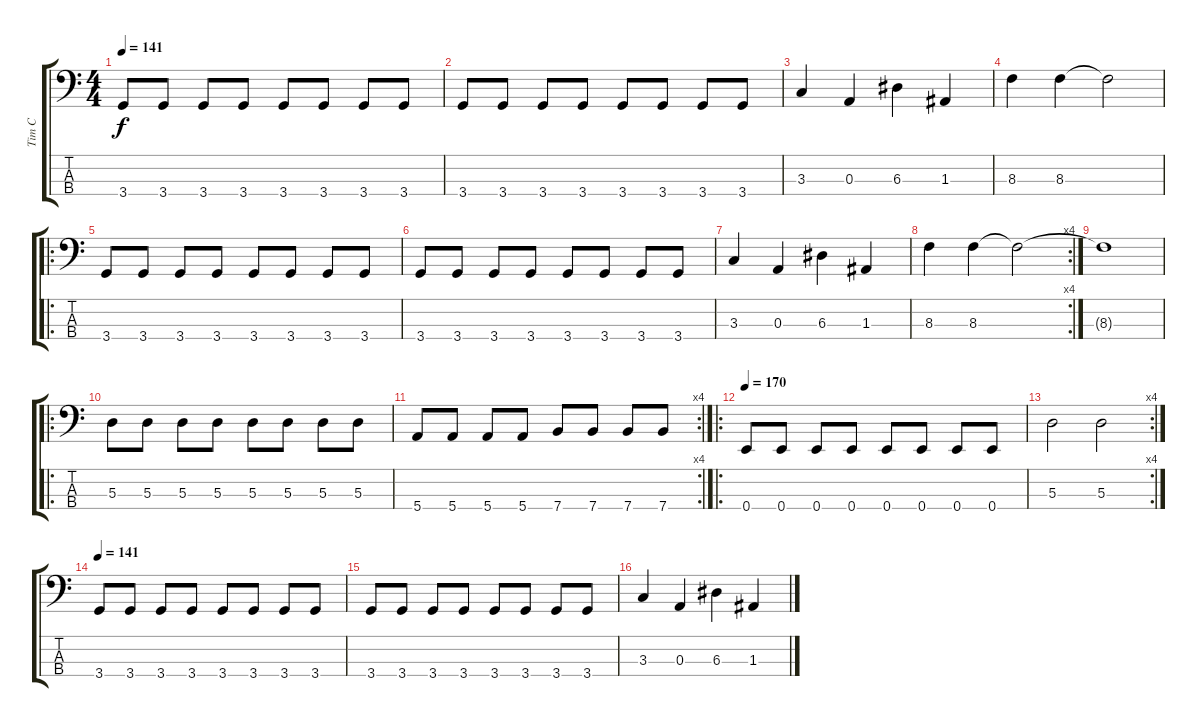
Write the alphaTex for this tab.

\track ("Tim C" "Tim C") {instrument electricbassfinger}
\staff {score tabs}
\tuning (G2 D2 A1 E1) {hide}
\ts (4 4)
\tempo 141
\clef f4
\ks c
3.4.8{dy f} 3.4.8 3.4.8 3.4.8 3.4.8 3.4.8 3.4.8 3.4.8 |
3.4.8 3.4.8 3.4.8 3.4.8 3.4.8 3.4.8 3.4.8 3.4.8 |
3.3.4 0.3.4 6.3.4 1.3.4 |
8.3.4 8.3.4 8.3{t}.2 |
\ro
3.4.8 3.4.8 3.4.8 3.4.8 3.4.8 3.4.8 3.4.8 3.4.8 |
3.4.8 3.4.8 3.4.8 3.4.8 3.4.8 3.4.8 3.4.8 3.4.8 |
3.3.4 0.3.4 6.3.4 1.3.4 |
\rc 4
8.3.4 8.3.4 8.3{t}.2 |
8.3{t}.1 |
\ro
5.3.8 5.3.8 5.3.8 5.3.8 5.3.8 5.3.8 5.3.8 5.3.8 |
\rc 4
5.4.8 5.4.8 5.4.8 5.4.8 7.4.8 7.4.8 7.4.8 7.4.8 |
\ro
\tempo 170
0.4.8 0.4.8 0.4.8 0.4.8 0.4.8 0.4.8 0.4.8 0.4.8 |
\rc 4
5.3.2 5.3.2 |
\tempo 141
3.4.8 3.4.8 3.4.8 3.4.8 3.4.8 3.4.8 3.4.8 3.4.8 |
3.4.8 3.4.8 3.4.8 3.4.8 3.4.8 3.4.8 3.4.8 3.4.8 |
3.3.4 0.3.4 6.3.4 1.3.4
